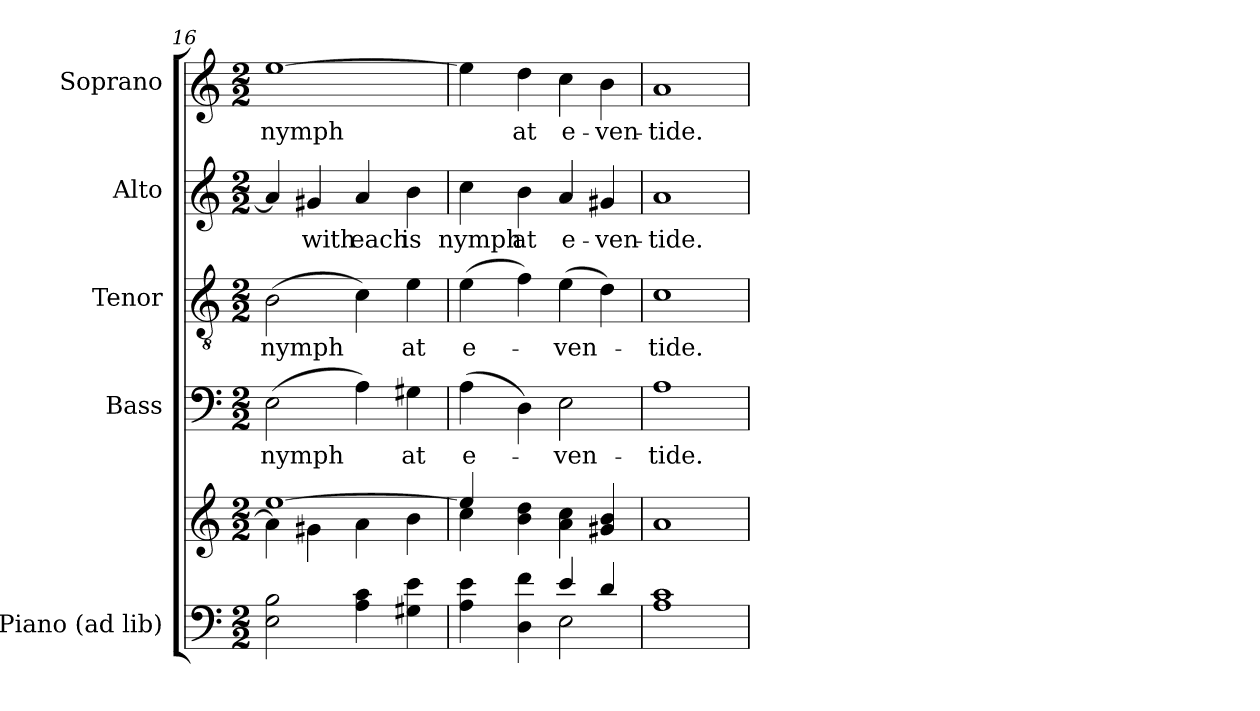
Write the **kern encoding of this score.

**kern	**kern	**kern	**text	**kern	**text	**kern	**text	**kern	**text
*part5	*part5	*part4	*part4	*part3	*part3	*part2	*part2	*part1	*part1
*staff6	*staff5	*staff4	*staff4	*staff3	*staff3	*staff2	*staff2	*staff1	*staff1
*I"Piano (ad lib)	*	*I"Bass	*	*I"Tenor	*	*I"Alto	*	*I"Soprano	*
*I'Pno.	*	*I'B.	*	*I'T.	*	*I'A.	*	*I'S.	*
*clefF4	*clefG2	*clefF4	*	*clefGv2	*	*clefG2	*	*clefG2	*
*	*	*	*	*ITrd7c12	*	*	*	*	*
*k[]	*k[]	*k[]	*	*k[]	*	*k[]	*	*k[]	*
*C:	*C:	*C:	*	*C:	*	*C:	*	*C:	*
*M2/2	*M2/2	*M2/2	*	*M2/2	*	*M2/2	*	*M2/2	*
=16	=16	=16	=16	=16	=16	=16	=16	=16	=16
*	*^	*	*	*	*	*	*	*	*
!	!	!	!	!LO:LY:b:color=#000000	!	!	!	!	!	!
!	!	!	!	!	!	!LO:LY:b:color=#000000	!	!	!	!
!	!	!	!	!	!	!	!	!	!	!LO:LY:b:color=#000000
2Ei\ 2Bi	[>1eei	4ai\]	(2Ei\	nymph	(2BBi\	nymph	4ai/]	.	[>1eei	nymph
!	!	!	!	!	!	!	!	!LO:LY:b:color=#000000	!	!
.	.	4g#Xi\	.	.	.	.	4g#Xi/	with	.	.
!	!	!	!	!	!	!	!	!LO:LY:b:color=#000000	!	!
4Ai\ 4ci	.	4ai\	4Ai\)	.	4Ci\)	.	4ai/	each	.	.
!	!	!	!	!LO:LY:b:color=#000000	!	!	!	!	!	!
!	!	!	!	!	!	!LO:LY:b:color=#000000	!	!	!	!
!	!	!	!	!	!	!	!	!LO:LY:b:color=#000000	!	!
4G#Xi\ 4ei	.	4bi\	4G#Xi\	at	4Ei\	at	4bi\	is	.	.
!!LO:LB:g=z
=17	=17	=17	=17	=17	=17	=17	=17	=17	=17	=17
*^	*	*	*	*	*	*	*	*	*	*
!	!	!	!	!	!LO:LY:b:color=#000000	!	!	!	!	!	!
!	!	!	!	!	!	!	!LO:LY:b:color=#000000	!	!	!	!
!	!	!	!	!	!	!	!	!	!LO:LY:b:color=#000000	!	!
4Ai\ 4ei	2ryy	4eei/]	4cci\	(4Ai\	e-	(4Ei\	e-	4cci\	nymph	4eei\]	.
!	!	!	!	!	!	!	!	!	!LO:LY:b:color=#000000	!	!
!	!	!	!	!	!	!	!	!	!	!	!LO:LY:b:color=#000000
4Di\ 4fi	.	2.ryy	4bi\ 4ddi	4Di\)	.	4Fi\)	.	4bi\	at	4ddi\	at
!	!	!	!	!	!LO:LY:b:color=#000000	!	!	!	!	!	!
!	!	!	!	!	!	!	!LO:LY:b:color=#000000	!	!	!	!
!	!	!	!	!	!	!	!	!	!LO:LY:b:color=#000000	!	!
!	!	!	!	!	!	!	!	!	!	!	!LO:LY:b:color=#000000
4ei/	2Ei\	.	4ai\ 4cci	2Ei\	-ven-	(4Ei\	-ven-	4ai/	e-	4cci\	e-
!	!	!	!	!	!	!	!	!	!LO:LY:b:color=#000000	!	!
!	!	!	!	!	!	!	!	!	!	!	!LO:LY:b:color=#000000
4di/	.	.	4g#Xi/ 4bi	.	.	4Di\)	.	4g#Xi/	-ven-	4bi\	-ven-
*v	*v	*	*	*	*	*	*	*	*	*	*
*	*v	*v	*	*	*	*	*	*	*	*
=18	=18	=18	=18	=18	=18	=18	=18	=18	=18
*	*^	*	*	*	*	*	*	*	*
!	!	!	!	!LO:LY:b:color=#000000	!	!	!	!	!	!
*	*v	*v	*	*	*	*	*	*	*	*
*	*^	*	*	*	*	*	*	*	*
!	!	!	!	!	!	!LO:LY:b:color=#000000	!	!	!	!
*	*v	*v	*	*	*	*	*	*	*	*
*	*^	*	*	*	*	*	*	*	*
!	!	!	!	!	!	!	!	!LO:LY:b:color=#000000	!	!
*	*v	*v	*	*	*	*	*	*	*	*
*	*^	*	*	*	*	*	*	*	*
!	!	!	!	!	!	!	!	!	!	!LO:LY:b:color=#000000
*	*v	*v	*	*	*	*	*	*	*	*
1Ai 1ci	1ai	1Ai	-tide.	1Ci	-tide.	1ai	-tide.	1ai	-tide.
=	=	=	=	=	=	=	=	=	=
*-	*-	*-	*-	*-	*-	*-	*-	*-	*-
